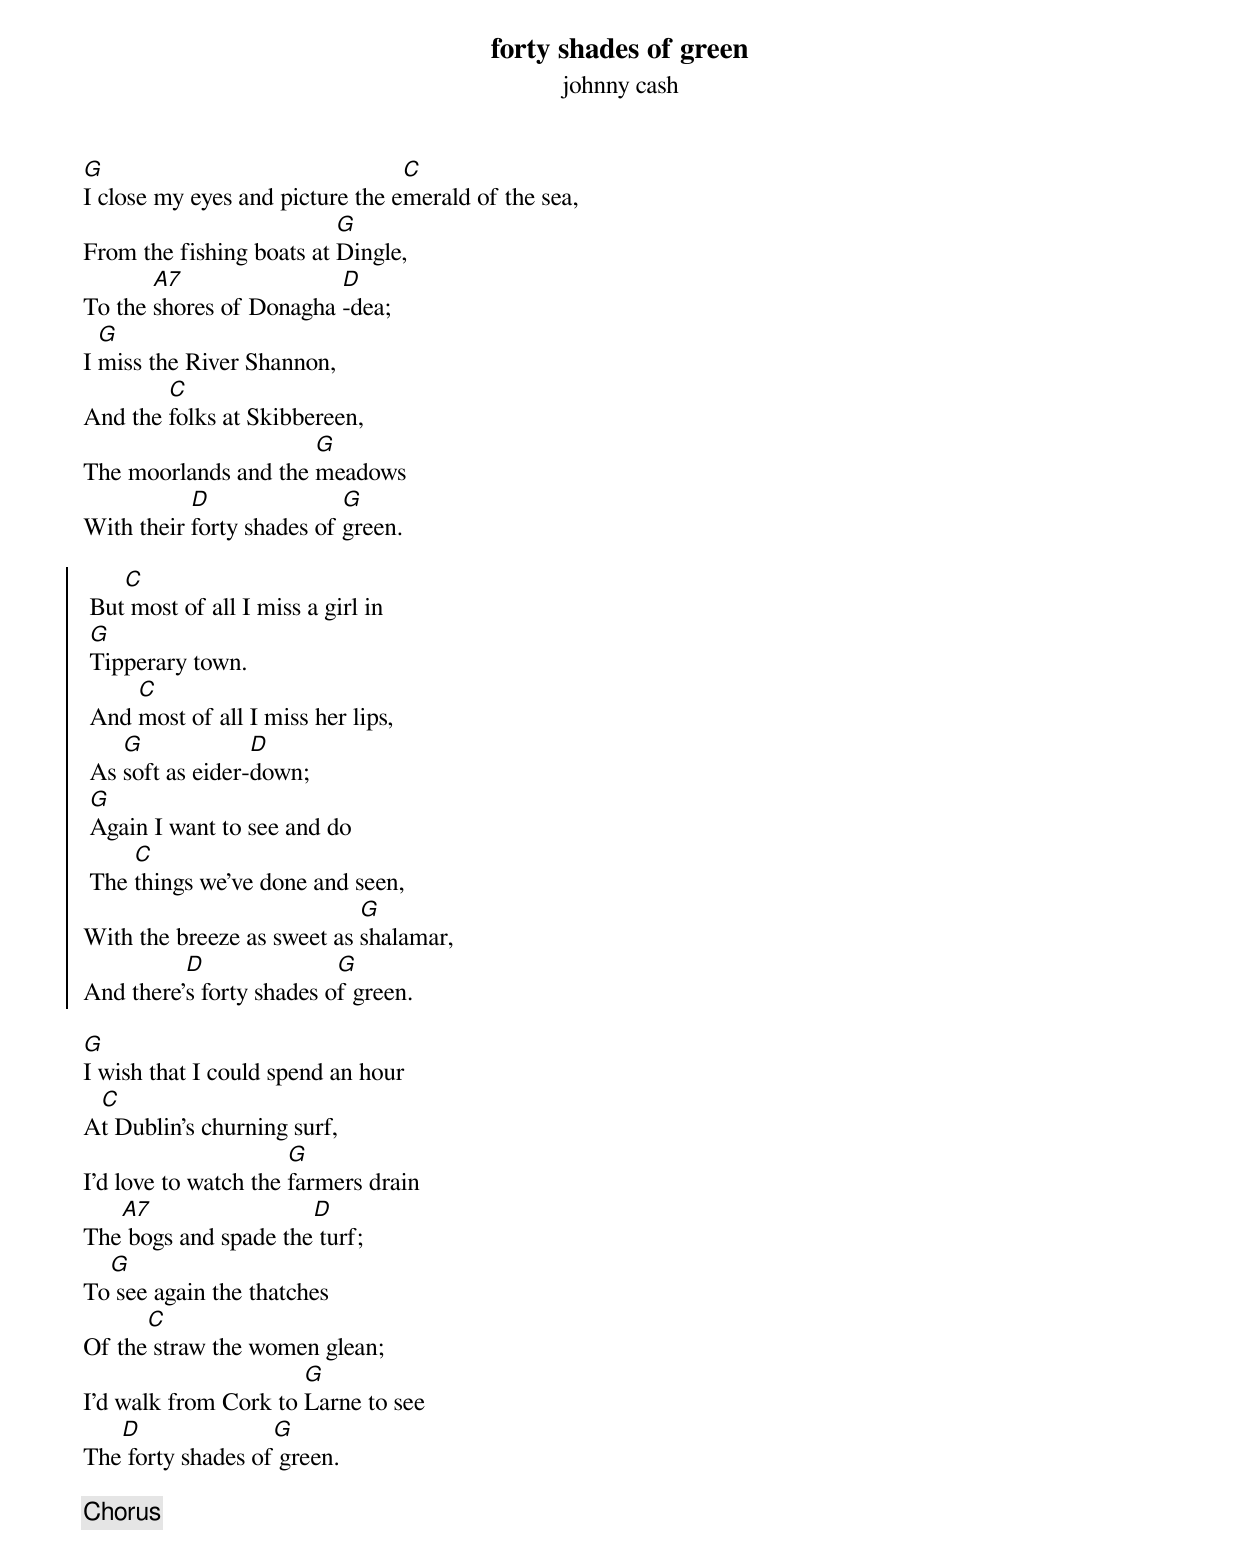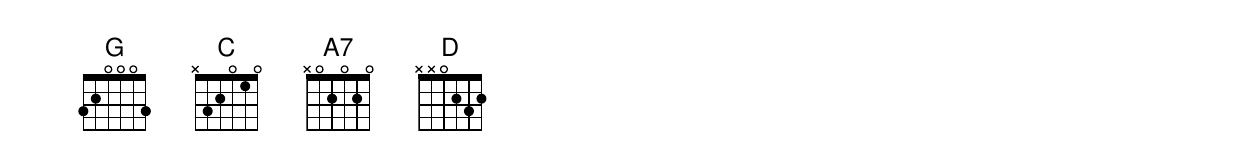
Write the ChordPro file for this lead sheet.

{title: forty shades of green}
{subtitle: johnny cash}

[G]I close my eyes and picture the e[C]merald of the sea,
From the fishing boats at [G]Dingle,
To the [A7]shores of Donagha [D]-dea;
I [G]miss the River Shannon,
And the [C]folks at Skibbereen,
The moorlands and the [G]meadows
With their [D]forty shades of [G]green.

{soc}
 But[C] most of all I miss a girl in
 [G]Tipperary town.
 And [C]most of all I miss her lips,
 As [G]soft as eider-[D]down;
 [G]Again I want to see and do
 The [C]things we’ve done and seen,
With the breeze as sweet as [G]shalamar,
And there’[D]s forty shades o[G]f green.
{eoc}

[G]I wish that I could spend an hour
A[C]t Dublin's churning surf,
I'd love to watch the [G]farmers drain
The[A7] bogs and spade the[D] turf;
To[G] see again the thatches
Of the[C] straw the women glean;
I'd walk from Cork to [G]Larne to see
The[D] forty shades of[G] green.

{c:   Chorus}

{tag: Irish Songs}
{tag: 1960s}
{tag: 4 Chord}
